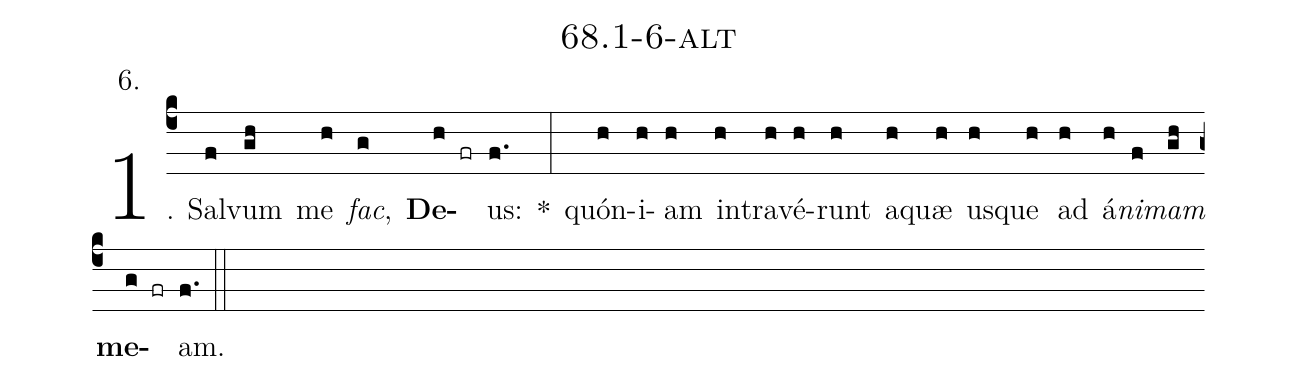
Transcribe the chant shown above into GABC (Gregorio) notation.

name: 68.1-6-alt;
annotation: 6.;
%%
(c4)1. Sal(f)vum(gh) me(h) <i>fac</i>,(g) <b>De</b>(h fr)us:(f.) *(:) quón(h)i(h)am(h) in(h)tra(h)vé(h)runt(h) a(h)quæ(h) us(h)que(h) ad(h) á(h)<i>ni</i>(f)<i>mam</i>(gh) <b>me</b>(g fr)am.(f.) (::)


%E(h) u(h) o(f) u(gh) a(g) e.(f.) (::)
